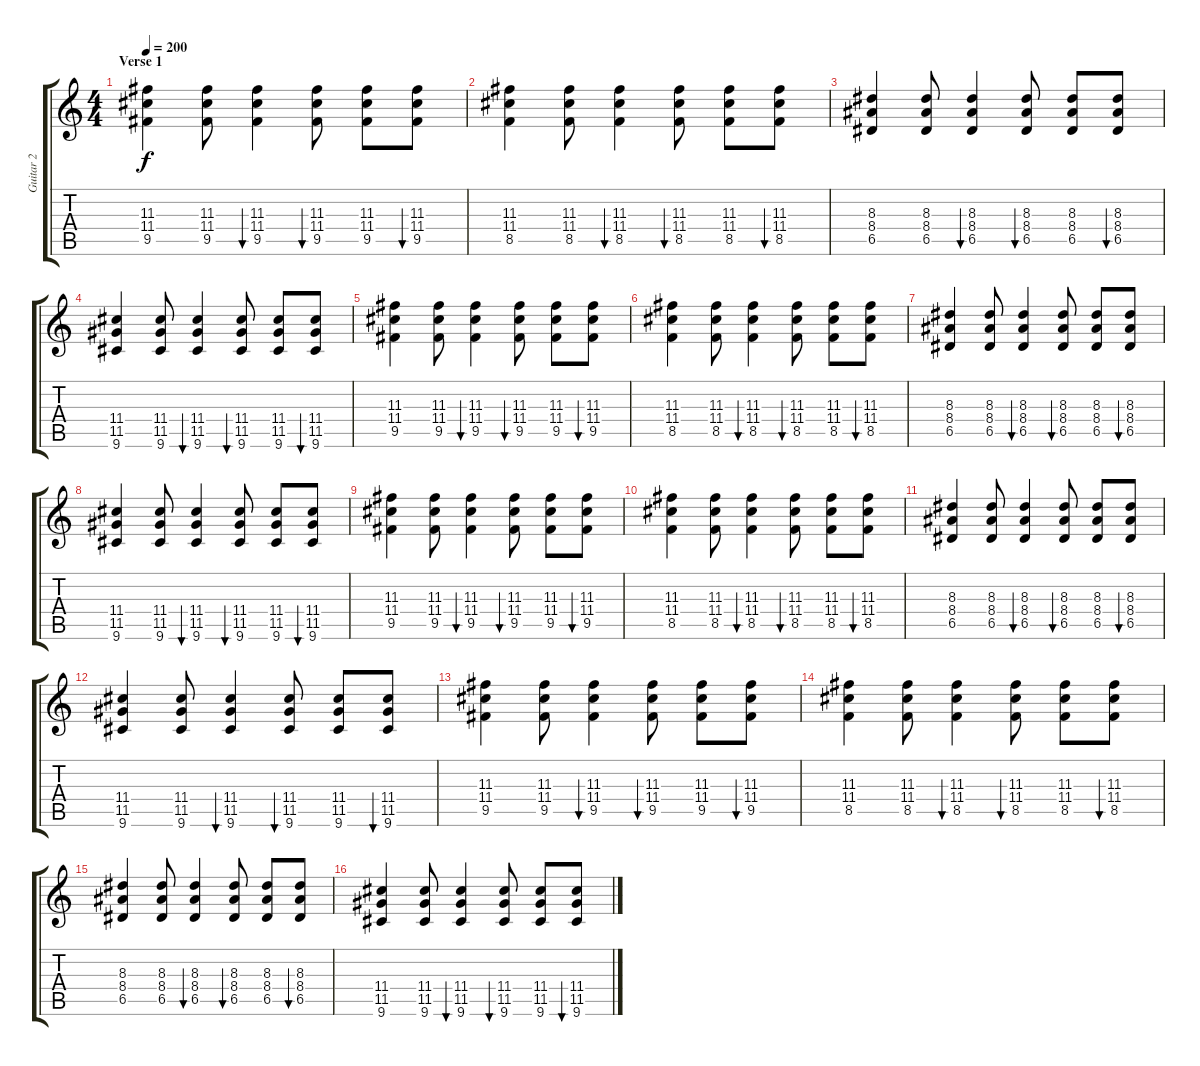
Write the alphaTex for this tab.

\track ("Guitar 2" "Guitar 2") {instrument overdrivenguitar}
\staff {score tabs}
\tuning (E4 B3 G3 D3 A2 E2) {hide}
\ts (4 4)
\section ("" "Verse 1")
\tempo 200
\clef g2
\ks c
(11.3 11.4 9.5).4{dy f} (11.3 11.4 9.5).8 (11.3 11.4 9.5).4{bu 60} (11.3 11.4 9.5).8{bu 60} (11.3 11.4 9.5).8 (11.3 11.4 9.5).8{bu 60} |
(11.3 11.4 8.5).4 (11.3 11.4 8.5).8 (11.3 11.4 8.5).4{bu 60} (11.3 11.4 8.5).8{bu 60} (11.3 11.4 8.5).8 (11.3 11.4 8.5).8{bu 60} |
(8.3 8.4 6.5).4 (8.3 8.4 6.5).8 (8.3 8.4 6.5).4{bu 60} (8.3 8.4 6.5).8{bu 60} (8.3 8.4 6.5).8 (8.3 8.4 6.5).8{bu 60} |
(11.4 11.5 9.6).4 (11.4 11.5 9.6).8 (11.4 11.5 9.6).4{bu 60} (11.4 11.5 9.6).8{bu 60} (11.4 11.5 9.6).8 (11.4 11.5 9.6).8{bu 60} |
(11.3 11.4 9.5).4 (11.3 11.4 9.5).8 (11.3 11.4 9.5).4{bu 60} (11.3 11.4 9.5).8{bu 60} (11.3 11.4 9.5).8 (11.3 11.4 9.5).8{bu 60} |
(11.3 11.4 8.5).4 (11.3 11.4 8.5).8 (11.3 11.4 8.5).4{bu 60} (11.3 11.4 8.5).8{bu 60} (11.3 11.4 8.5).8 (11.3 11.4 8.5).8{bu 60} |
(8.3 8.4 6.5).4 (8.3 8.4 6.5).8 (8.3 8.4 6.5).4{bu 60} (8.3 8.4 6.5).8{bu 60} (8.3 8.4 6.5).8 (8.3 8.4 6.5).8{bu 60} |
(11.4 11.5 9.6).4 (11.4 11.5 9.6).8 (11.4 11.5 9.6).4{bu 60} (11.4 11.5 9.6).8{bu 60} (11.4 11.5 9.6).8 (11.4 11.5 9.6).8{bu 60} |
(11.3 11.4 9.5).4 (11.3 11.4 9.5).8 (11.3 11.4 9.5).4{bu 60} (11.3 11.4 9.5).8{bu 60} (11.3 11.4 9.5).8 (11.3 11.4 9.5).8{bu 60} |
(11.3 11.4 8.5).4 (11.3 11.4 8.5).8 (11.3 11.4 8.5).4{bu 60} (11.3 11.4 8.5).8{bu 60} (11.3 11.4 8.5).8 (11.3 11.4 8.5).8{bu 60} |
(8.3 8.4 6.5).4 (8.3 8.4 6.5).8 (8.3 8.4 6.5).4{bu 60} (8.3 8.4 6.5).8{bu 60} (8.3 8.4 6.5).8 (8.3 8.4 6.5).8{bu 60} |
(11.4 11.5 9.6).4 (11.4 11.5 9.6).8 (11.4 11.5 9.6).4{bu 60} (11.4 11.5 9.6).8{bu 60} (11.4 11.5 9.6).8 (11.4 11.5 9.6).8{bu 60} |
(11.3 11.4 9.5).4 (11.3 11.4 9.5).8 (11.3 11.4 9.5).4{bu 60} (11.3 11.4 9.5).8{bu 60} (11.3 11.4 9.5).8 (11.3 11.4 9.5).8{bu 60} |
(11.3 11.4 8.5).4 (11.3 11.4 8.5).8 (11.3 11.4 8.5).4{bu 60} (11.3 11.4 8.5).8{bu 60} (11.3 11.4 8.5).8 (11.3 11.4 8.5).8{bu 60} |
(8.3 8.4 6.5).4 (8.3 8.4 6.5).8 (8.3 8.4 6.5).4{bu 60} (8.3 8.4 6.5).8{bu 60} (8.3 8.4 6.5).8 (8.3 8.4 6.5).8{bu 60} |
(11.4 11.5 9.6).4 (11.4 11.5 9.6).8 (11.4 11.5 9.6).4{bu 60} (11.4 11.5 9.6).8{bu 60} (11.4 11.5 9.6).8 (11.4 11.5 9.6).8{bu 60}
